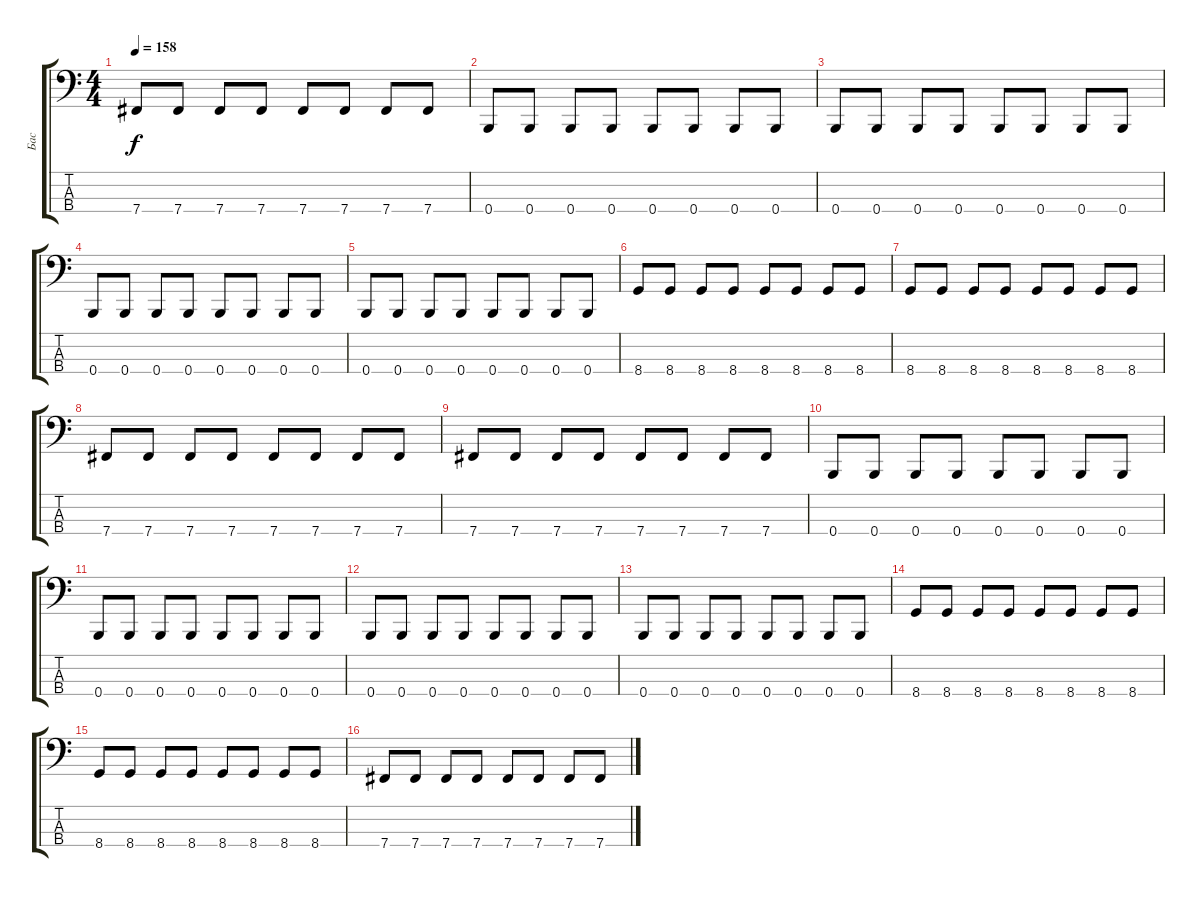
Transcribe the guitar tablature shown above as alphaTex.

\track ("Бас" "Бас") {instrument electricbasspick}
\staff {score tabs}
\tuning (E2 B1 Gb1 B0) {hide}
\ts (4 4)
\tempo 158
\clef f4
\ks c
7.4.8{dy f} 7.4.8 7.4.8 7.4.8 7.4.8 7.4.8 7.4.8 7.4.8 |
0.4.8 0.4.8 0.4.8 0.4.8 0.4.8 0.4.8 0.4.8 0.4.8 |
0.4.8 0.4.8 0.4.8 0.4.8 0.4.8 0.4.8 0.4.8 0.4.8 |
0.4.8 0.4.8 0.4.8 0.4.8 0.4.8 0.4.8 0.4.8 0.4.8 |
0.4.8 0.4.8 0.4.8 0.4.8 0.4.8 0.4.8 0.4.8 0.4.8 |
8.4.8 8.4.8 8.4.8 8.4.8 8.4.8 8.4.8 8.4.8 8.4.8 |
8.4.8 8.4.8 8.4.8 8.4.8 8.4.8 8.4.8 8.4.8 8.4.8 |
7.4.8 7.4.8 7.4.8 7.4.8 7.4.8 7.4.8 7.4.8 7.4.8 |
7.4.8 7.4.8 7.4.8 7.4.8 7.4.8 7.4.8 7.4.8 7.4.8 |
0.4.8 0.4.8 0.4.8 0.4.8 0.4.8 0.4.8 0.4.8 0.4.8 |
0.4.8 0.4.8 0.4.8 0.4.8 0.4.8 0.4.8 0.4.8 0.4.8 |
0.4.8 0.4.8 0.4.8 0.4.8 0.4.8 0.4.8 0.4.8 0.4.8 |
0.4.8 0.4.8 0.4.8 0.4.8 0.4.8 0.4.8 0.4.8 0.4.8 |
8.4.8 8.4.8 8.4.8 8.4.8 8.4.8 8.4.8 8.4.8 8.4.8 |
8.4.8 8.4.8 8.4.8 8.4.8 8.4.8 8.4.8 8.4.8 8.4.8 |
7.4.8 7.4.8 7.4.8 7.4.8 7.4.8 7.4.8 7.4.8 7.4.8
